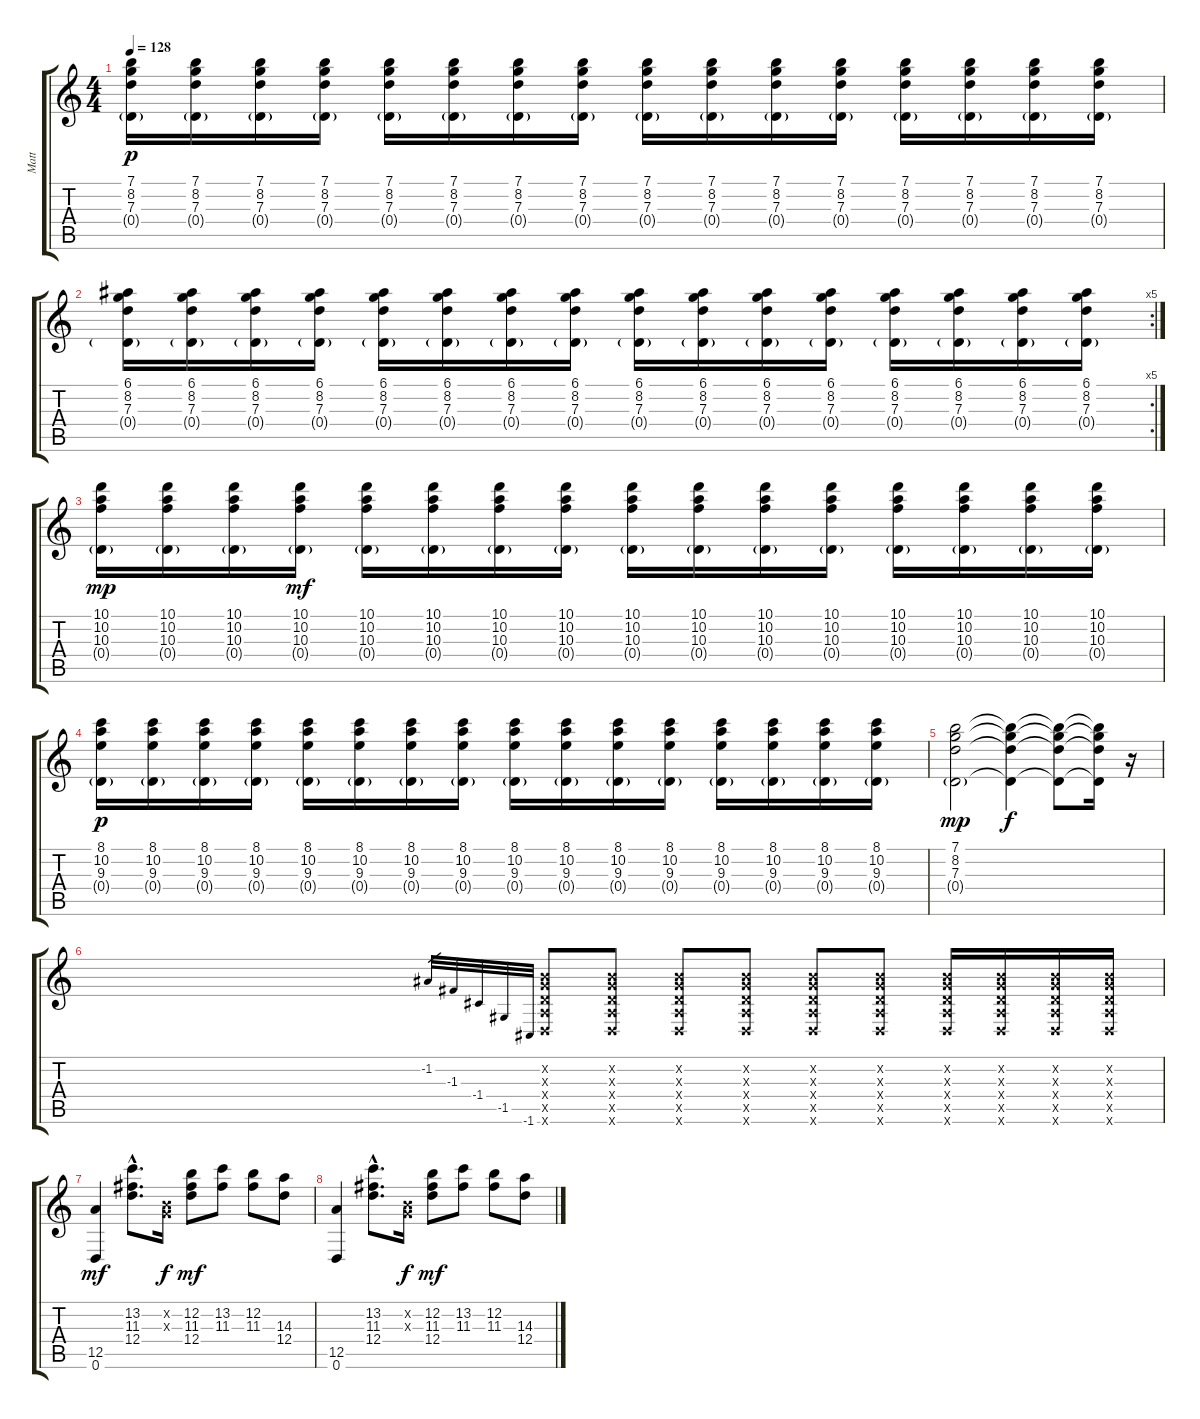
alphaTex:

\track ("Matt" "Matt") {instrument overdrivenguitar}
\staff {score tabs}
\tuning (E4 B3 G3 D3 A2 D2) {hide}
\ts (4 4)
\tempo 128
\clef g2
\ks c
(7.1 8.2 7.3 0.4{g}).16{dy p} (7.1 8.2 7.3 0.4{g}).16 (7.1 8.2 7.3 0.4{g}).16 (7.1 8.2 7.3 0.4{g}).16 (7.1 8.2 7.3 0.4{g}).16 (7.1 8.2 7.3 0.4{g}).16 (7.1 8.2 7.3 0.4{g}).16 (7.1 8.2 7.3 0.4{g}).16 (7.1 8.2 7.3 0.4{g}).16 (7.1 8.2 7.3 0.4{g}).16 (7.1 8.2 7.3 0.4{g}).16 (7.1 8.2 7.3 0.4{g}).16 (7.1 8.2 7.3 0.4{g}).16 (7.1 8.2 7.3 0.4{g}).16 (7.1 8.2 7.3 0.4{g}).16 (7.1 8.2 7.3 0.4{g}).16 |
\rc 5
(6.1 8.2 7.3 0.4{g}).16 (6.1 8.2 7.3 0.4{g}).16 (6.1 8.2 7.3 0.4{g}).16 (6.1 8.2 7.3 0.4{g}).16 (6.1 8.2 7.3 0.4{g}).16 (6.1 8.2 7.3 0.4{g}).16 (6.1 8.2 7.3 0.4{g}).16 (6.1 8.2 7.3 0.4{g}).16 (6.1 8.2 7.3 0.4{g}).16 (6.1 8.2 7.3 0.4{g}).16 (6.1 8.2 7.3 0.4{g}).16 (6.1 8.2 7.3 0.4{g}).16 (6.1 8.2 7.3 0.4{g}).16 (6.1 8.2 7.3 0.4{g}).16 (6.1 8.2 7.3 0.4{g}).16 (6.1 8.2 7.3 0.4{g}).16 |
(10.1 10.2 10.3 0.4{g}).16{dy mp} (10.1 10.2 10.3 0.4{g}).16 (10.1 10.2 10.3 0.4{g}).16 (10.1 10.2 10.3 0.4{g}).16{dy mf} (10.1 10.2 10.3 0.4{g}).16 (10.1 10.2 10.3 0.4{g}).16 (10.1 10.2 10.3 0.4{g}).16 (10.1 10.2 10.3 0.4{g}).16 (10.1 10.2 10.3 0.4{g}).16 (10.1 10.2 10.3 0.4{g}).16 (10.1 10.2 10.3 0.4{g}).16 (10.1 10.2 10.3 0.4{g}).16 (10.1 10.2 10.3 0.4{g}).16 (10.1 10.2 10.3 0.4{g}).16 (10.1 10.2 10.3 0.4{g}).16 (10.1 10.2 10.3 0.4{g}).16 |
(8.1 10.2 9.3 0.4{g}).16{dy p} (8.1 10.2 9.3 0.4{g}).16 (8.1 10.2 9.3 0.4{g}).16 (8.1 10.2 9.3 0.4{g}).16 (8.1 10.2 9.3 0.4{g}).16 (8.1 10.2 9.3 0.4{g}).16 (8.1 10.2 9.3 0.4{g}).16 (8.1 10.2 9.3 0.4{g}).16 (8.1 10.2 9.3 0.4{g}).16 (8.1 10.2 9.3 0.4{g}).16 (8.1 10.2 9.3 0.4{g}).16 (8.1 10.2 9.3 0.4{g}).16 (8.1 10.2 9.3 0.4{g}).16 (8.1 10.2 9.3 0.4{g}).16 (8.1 10.2 9.3 0.4{g}).16 (8.1 10.2 9.3 0.4{g}).16 |
(7.1 8.2 7.3 0.4{g}).2{dy mp} (7.1{t} 8.2{t} 7.3{t} 0.4{t}).4{dy f} (7.1{t} 8.2{t} 7.3{t} 0.4{t}).8 (7.1{t} 8.2{t} 7.3{t} 0.4{t}).16 r.16 |
-1.2.32{gr} -1.3.32{gr} -1.4.32{gr} -1.5.32{gr} -1.6.32{gr} (0.2{x} 0.3{x} 0.4{x} 0.5{x} 0.6{x}).8 (0.2{x} 0.3{x} 0.4{x} 0.5{x} 0.6{x}).8 (0.2{x} 0.3{x} 0.4{x} 0.5{x} 0.6{x}).8 (0.2{x} 0.3{x} 0.4{x} 0.5{x} 0.6{x}).8 (0.2{x} 0.3{x} 0.4{x} 0.5{x} 0.6{x}).8 (0.2{x} 0.3{x} 0.4{x} 0.5{x} 0.6{x}).8 (0.2{x} 0.3{x} 0.4{x} 0.5{x} 0.6{x}).16 (0.2{x} 0.3{x} 0.4{x} 0.5{x} 0.6{x}).16 (0.2{x} 0.3{x} 0.4{x} 0.5{x} 0.6{x}).16 (0.2{x} 0.3{x} 0.4{x} 0.5{x} 0.6{x}).16 |
(12.5 0.6).4{dy mf} (13.2{hac} 11.3{hac} 12.4{hac}).8{d} (0.2{x} 0.3{x}).16{dy f} (12.2 11.3 12.4).8{dy mf} (13.2 11.3).8 (12.2 11.3).8 (14.3 12.4).8 |
(12.5 0.6).4 (13.2{hac} 11.3{hac} 12.4{hac}).8{d} (0.2{x} 0.3{x}).16{dy f} (12.2 11.3 12.4).8{dy mf} (13.2 11.3).8 (12.2 11.3).8 (14.3 12.4).8
